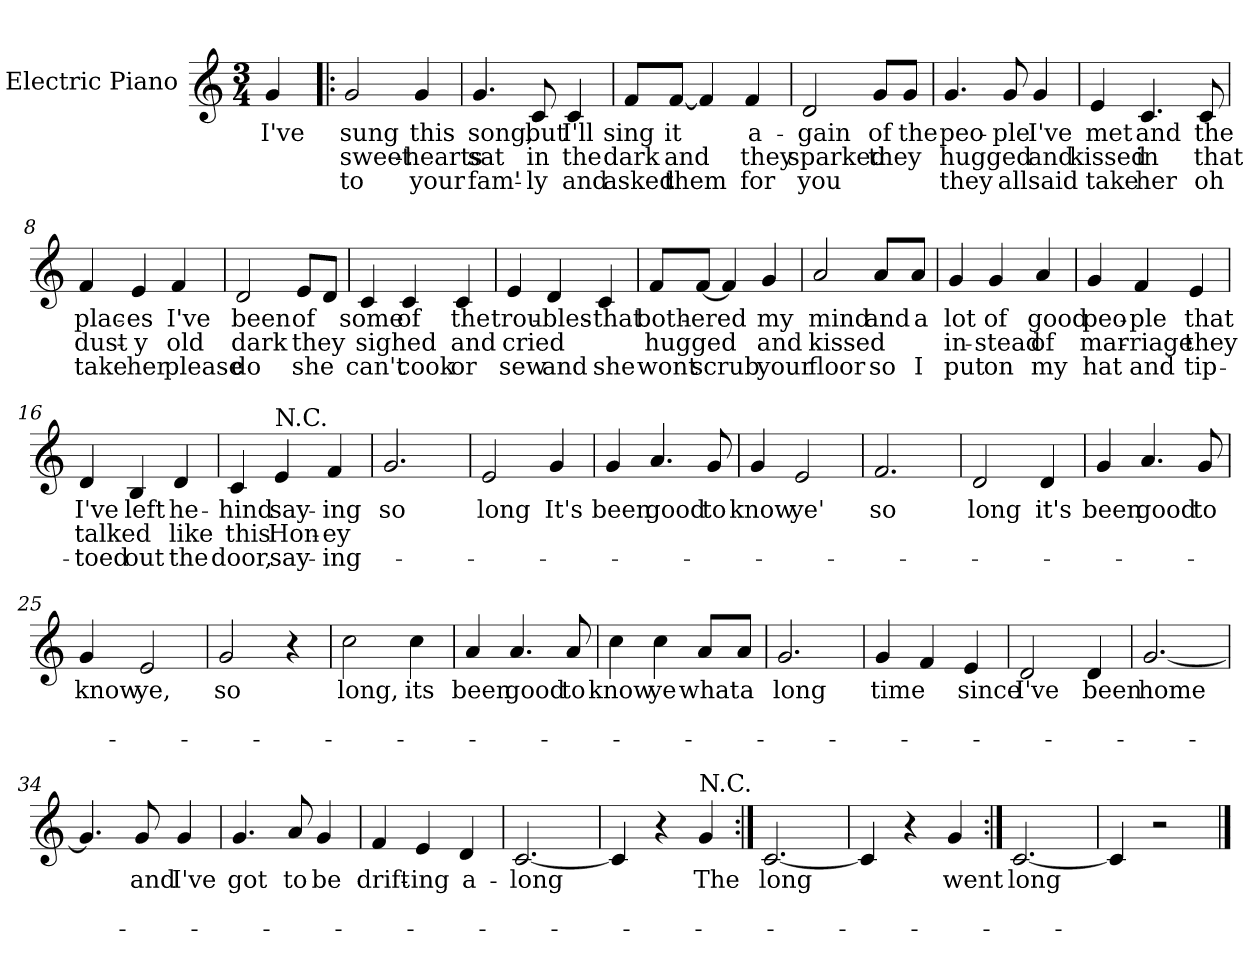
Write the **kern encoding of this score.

**kern	**text	**text	**text
*part1	*part1	*part1	*part1
*staff1	*staff1	*staff1	*staff1
*I"Electric Piano	*	*	*
*I'E.Pno	*	*	*
*clefG2	*	*	*
*k[]	*	*	*
*C:	*	*	*
*M3/4	*	*	*
=1	=1	=1	=1
4g/	I've	.	.
=2!|:	=2!|:	=2!|:	=2!|:
2g/	sung	sweet-	to
4g/	this	-hearts	your
=3	=3	=3	=3
4.g/	song,	sat	fam'-
8c/	but	in	-ly
4c/	I'll	the	and
=4	=4	=4	=4
8f/L	sing	dark	asked
[8f/J	it	and	them
4f/]	.	.	.
4f/	a-	they	for
=5	=5	=5	=5
2d/	-gain	sparked	you
8g/L	of	they	.
8g/J	the	.	.
!!LO:LB:g=z
=6	=6	=6	=6
4.g/	peo-	hugged	they
8g/	-ple	.	all
4g/	I've	and	said
=7	=7	=7	=7
4e/	met	kissed	take
4.c/	and	in	her
8c/	the	that	oh
=8	=8	=8	=8
4f/	plac-	dust-	take
4e/	-es	-y	her
4f/	I've	old	please
=9	=9	=9	=9
2d/	been	dark	do
8e/L	of	they	she
8d/J	.	.	.
!!LO:LB:g=z
=10	=10	=10	=10
4c/	some	sighed	can't
4c/	of	.	cook
4c/	the	and	or
=11	=11	=11	=11
4e/	trou-	cried	sew
4d/	-bles-	.	and
4c/	-that	.	she
=12	=12	=12	=12
8f/L	both-	hugged	wont
[8f/J	ered	.	scrub
4f/]	.	.	.
4g/	my	and	your
=13	=13	=13	=13
2a/	mind	kissed	floor
8a/L	and	.	so
8a/J	a	.	I
!!LO:LB:g=z
=14	=14	=14	=14
4g/	lot	in-	put
4g/	of	-stead	on
4a/	good	of	my
=15	=15	=15	=15
4g/	peo-	mar-	hat
4f/	-ple	-riage	and
4e/	that	they	tip-
=16	=16	=16	=16
4d/	I've	talked	-toed
4B/	left	.	out
4d/	he-	like	the
=17	=17	=17	=17
4c/	-hind	this	door,
!LO:TX:a:t=N.C.	!	!	!
4e/	say-	Hon-	say-
4f/	-ing	-ey	-ing-
!!LO:LB:g=z
=18	=18	=18	=18
2.g/	so	.	.
=19	=19	=19	=19
2e/	long	.	.
4g/	It's	.	.
=20	=20	=20	=20
4g/	been	.	.
4.a/	good	.	.
8g/	to	.	.
=21	=21	=21	=21
4g/	know	.	.
2e/	ye'	.	.
=22	=22	=22	=22
2.f/	so	.	.
=23	=23	=23	=23
2d/	long	.	.
4d/	it's	.	.
=24	=24	=24	=24
4g/	been	.	.
4.a/	good	.	.
8g/	to	.	.
=25	=25	=25	=25
4g/	know	.	.
2e/	ye,	.	.
!!LO:LB:g=z
=26	=26	=26	=26
2g/	so	.	.
4r	.	.	.
=27	=27	=27	=27
2cc\	long,	.	.
4cc\	its	.	.
=28	=28	=28	=28
4a/	been	.	.
4.a/	good	.	.
8a/	to	.	.
=29	=29	=29	=29
4cc\	know	.	.
4cc\	ye	.	.
8a/L	what	.	.
8a/J	a	.	.
=30	=30	=30	=30
2.g/	long	.	.
=31	=31	=31	=31
4g/	time	.	.
4f/	.	.	.
4e/	since	.	.
=32	=32	=32	=32
2d/	I've	.	.
4d/	been	.	.
=33	=33	=33	=33
[2.g/	home	.	.
!!LO:LB:g=z
=34	=34	=34	=34
4.g/]	.	.	.
8g/	and	.	.
4g/	I've	.	.
=35	=35	=35	=35
4.g/	got	.	.
8a/	to	.	.
4g/	be	.	.
=36	=36	=36	=36
4f/	drift-	.	.
4e/	-ing	.	.
4d/	a-	.	.
=37	=37	=37	=37
[2.c/	-long	.	.
=38	=38	=38	=38
4c/]	.	.	.
4r	.	.	.
!LO:TX:a:t=N.C.	!	!	!
4g/	The	.	.
=39:|!	=39:|!	=39:|!	=39:|!
[2.c/	long	.	.
=40	=40	=40	=40
4c/]	.	.	.
4r	.	.	.
4g/	went	.	.
=41:|!	=41:|!	=41:|!	=41:|!
[2.c/	long	.	.
=42	=42	=42	=42
4c/]	.	.	.
2r	.	.	.
==	==	==	==
*-	*-	*-	*-
